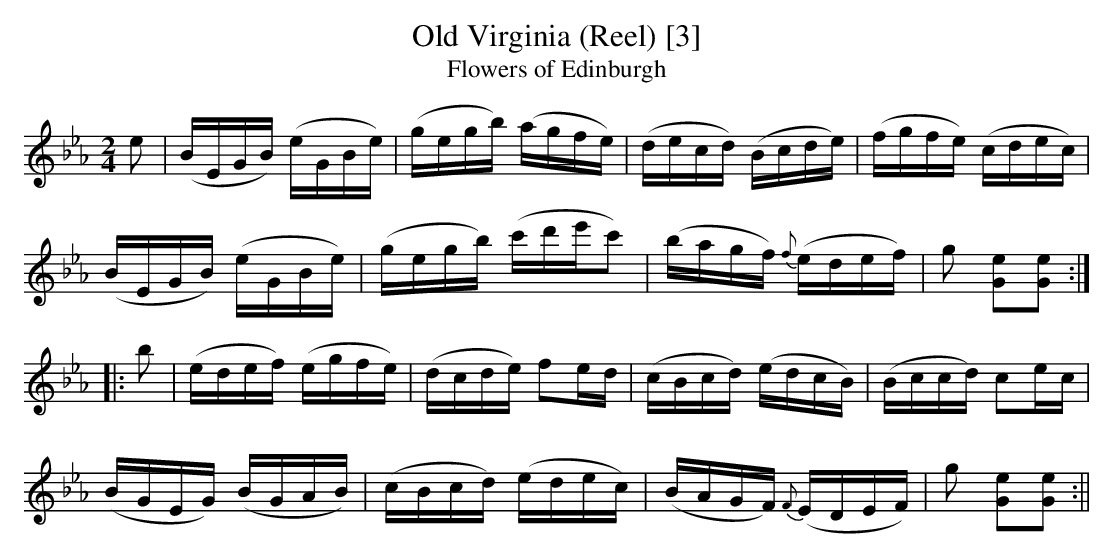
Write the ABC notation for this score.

X:1
T:Old Virginia (Reel) [3]
T:Flowers of Edinburgh
M:2/4
L:1/8
K:Eb
e|(B/E/G/B/) (e/G/B/e/)|(g/e/g/b/) (a/g/f/e/)|(d/e/c/d/) (B/c/d/e/)|(f/g/f/e/) (c/d/e/c/)|
(B/E/G/B/) (e/G/B/e/)|(g/e/g/b/) (c'/d'/e'/c')|(b/a/g/f/) {f}(e/d/e/f/)|g [Ge][Ge]:|
|:b|(e/d/e/f/) (e/g/f/e/)|(d/c/d/e/) fe/d/|(c/B/c/d/) (e/d/c/B/)|(B/c/c/d/) ce/c/|
(B/G/E/G/) (B/G/A/B/)|(c/B/c/d/) (e/d/e/c/)|(B/A/G/F/) {F}(E/D/E/F/)|g [Ge][Ge]:||
